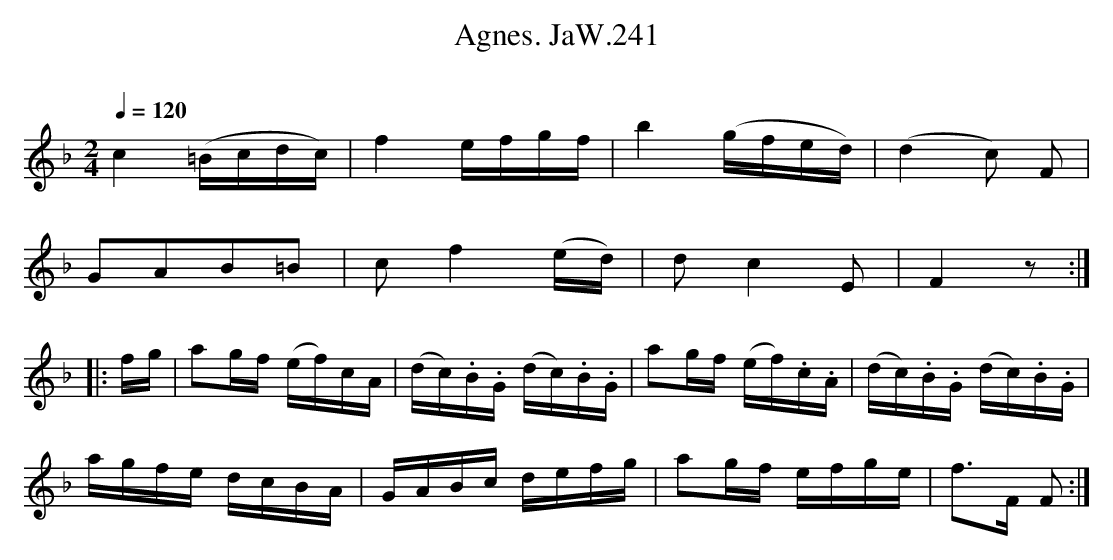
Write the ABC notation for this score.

X:1
T:Agnes. JaW.241
M:2/4
L:1/8
Q:1/4=120
O:
K:F
c2 (=B/c/d/c/)|f2 e/f/g/f/|b2 (g/f/e/d/)|(d2c) F|
GAB=B|cf2(e/d/)|dc2E|F2z:|
|:f/g/|ag/f/ (e/f/)c/A/|(d/c/).B/.G/ (d/c/).B/.G/|\
ag/f/ (e/f/).c/.A/|(d/c/).B/.G/ (d/c/).B/.G/|
a/g/f/e/ d/c/B/A/|G/A/B/c/ d/e/f/g/|ag/f/ e/f/g/e/|f>F F:|
